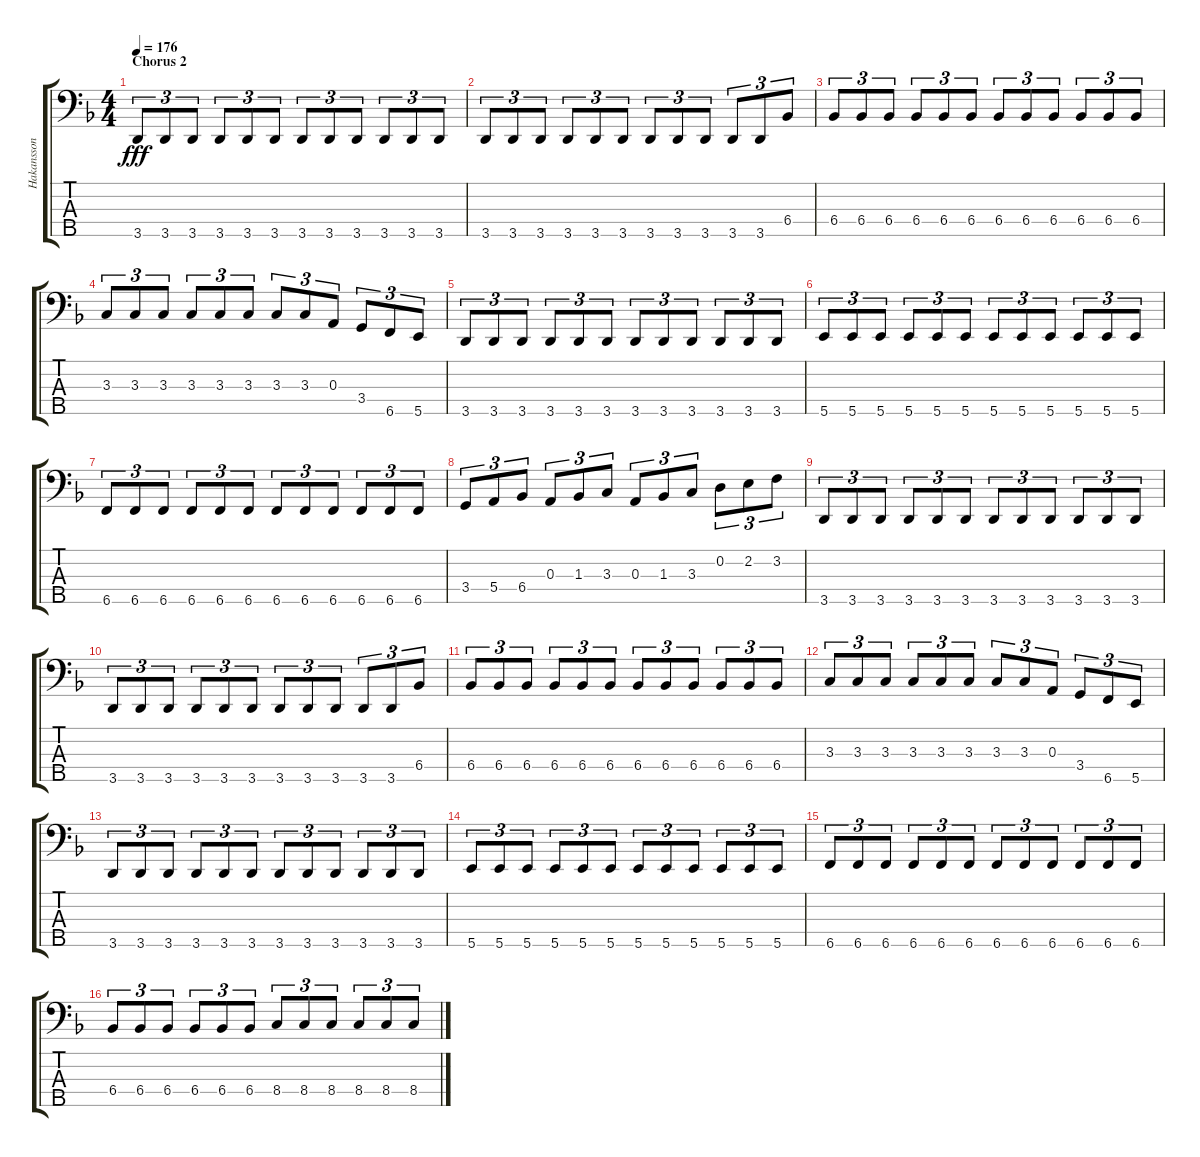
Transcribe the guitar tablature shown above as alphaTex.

\track ("Hakansson" "Hakansson") {instrument electricbassfinger}
\staff {score tabs}
\tuning (G2 D2 A1 E1 B0) {hide}
\ts (4 4)
\section ("" "Chorus 2")
\tempo 176
\clef f4
\ks f
3.5.8{tu (3 2) dy fff} 3.5.8{tu (3 2)} 3.5.8{tu (3 2)} 3.5.8{tu (3 2)} 3.5.8{tu (3 2)} 3.5.8{tu (3 2)} 3.5.8{tu (3 2)} 3.5.8{tu (3 2)} 3.5.8{tu (3 2)} 3.5.8{tu (3 2)} 3.5.8{tu (3 2)} 3.5.8{tu (3 2)} |
3.5.8{tu (3 2)} 3.5.8{tu (3 2)} 3.5.8{tu (3 2)} 3.5.8{tu (3 2)} 3.5.8{tu (3 2)} 3.5.8{tu (3 2)} 3.5.8{tu (3 2)} 3.5.8{tu (3 2)} 3.5.8{tu (3 2)} 3.5.8{tu (3 2)} 3.5.8{tu (3 2)} 6.4.8{tu (3 2)} |
6.4.8{tu (3 2)} 6.4.8{tu (3 2)} 6.4.8{tu (3 2)} 6.4.8{tu (3 2)} 6.4.8{tu (3 2)} 6.4.8{tu (3 2)} 6.4.8{tu (3 2)} 6.4.8{tu (3 2)} 6.4.8{tu (3 2)} 6.4.8{tu (3 2)} 6.4.8{tu (3 2)} 6.4.8{tu (3 2)} |
3.3.8{tu (3 2)} 3.3.8{tu (3 2)} 3.3.8{tu (3 2)} 3.3.8{tu (3 2)} 3.3.8{tu (3 2)} 3.3.8{tu (3 2)} 3.3.8{tu (3 2)} 3.3.8{tu (3 2)} 0.3.8{tu (3 2)} 3.4.8{tu (3 2)} 6.5.8{tu (3 2)} 5.5.8{tu (3 2)} |
3.5.8{tu (3 2)} 3.5.8{tu (3 2)} 3.5.8{tu (3 2)} 3.5.8{tu (3 2)} 3.5.8{tu (3 2)} 3.5.8{tu (3 2)} 3.5.8{tu (3 2)} 3.5.8{tu (3 2)} 3.5.8{tu (3 2)} 3.5.8{tu (3 2)} 3.5.8{tu (3 2)} 3.5.8{tu (3 2)} |
5.5.8{tu (3 2)} 5.5.8{tu (3 2)} 5.5.8{tu (3 2)} 5.5.8{tu (3 2)} 5.5.8{tu (3 2)} 5.5.8{tu (3 2)} 5.5.8{tu (3 2)} 5.5.8{tu (3 2)} 5.5.8{tu (3 2)} 5.5.8{tu (3 2)} 5.5.8{tu (3 2)} 5.5.8{tu (3 2)} |
6.5.8{tu (3 2)} 6.5.8{tu (3 2)} 6.5.8{tu (3 2)} 6.5.8{tu (3 2)} 6.5.8{tu (3 2)} 6.5.8{tu (3 2)} 6.5.8{tu (3 2)} 6.5.8{tu (3 2)} 6.5.8{tu (3 2)} 6.5.8{tu (3 2)} 6.5.8{tu (3 2)} 6.5.8{tu (3 2)} |
3.4.8{tu (3 2)} 5.4.8{tu (3 2)} 6.4.8{tu (3 2)} 0.3.8{tu (3 2)} 1.3.8{tu (3 2)} 3.3.8{tu (3 2)} 0.3.8{tu (3 2)} 1.3.8{tu (3 2)} 3.3.8{tu (3 2)} 0.2.8{tu (3 2)} 2.2.8{tu (3 2)} 3.2.8{tu (3 2)} |
3.5.8{tu (3 2)} 3.5.8{tu (3 2)} 3.5.8{tu (3 2)} 3.5.8{tu (3 2)} 3.5.8{tu (3 2)} 3.5.8{tu (3 2)} 3.5.8{tu (3 2)} 3.5.8{tu (3 2)} 3.5.8{tu (3 2)} 3.5.8{tu (3 2)} 3.5.8{tu (3 2)} 3.5.8{tu (3 2)} |
3.5.8{tu (3 2)} 3.5.8{tu (3 2)} 3.5.8{tu (3 2)} 3.5.8{tu (3 2)} 3.5.8{tu (3 2)} 3.5.8{tu (3 2)} 3.5.8{tu (3 2)} 3.5.8{tu (3 2)} 3.5.8{tu (3 2)} 3.5.8{tu (3 2)} 3.5.8{tu (3 2)} 6.4.8{tu (3 2)} |
6.4.8{tu (3 2)} 6.4.8{tu (3 2)} 6.4.8{tu (3 2)} 6.4.8{tu (3 2)} 6.4.8{tu (3 2)} 6.4.8{tu (3 2)} 6.4.8{tu (3 2)} 6.4.8{tu (3 2)} 6.4.8{tu (3 2)} 6.4.8{tu (3 2)} 6.4.8{tu (3 2)} 6.4.8{tu (3 2)} |
3.3.8{tu (3 2)} 3.3.8{tu (3 2)} 3.3.8{tu (3 2)} 3.3.8{tu (3 2)} 3.3.8{tu (3 2)} 3.3.8{tu (3 2)} 3.3.8{tu (3 2)} 3.3.8{tu (3 2)} 0.3.8{tu (3 2)} 3.4.8{tu (3 2)} 6.5.8{tu (3 2)} 5.5.8{tu (3 2)} |
3.5.8{tu (3 2)} 3.5.8{tu (3 2)} 3.5.8{tu (3 2)} 3.5.8{tu (3 2)} 3.5.8{tu (3 2)} 3.5.8{tu (3 2)} 3.5.8{tu (3 2)} 3.5.8{tu (3 2)} 3.5.8{tu (3 2)} 3.5.8{tu (3 2)} 3.5.8{tu (3 2)} 3.5.8{tu (3 2)} |
5.5.8{tu (3 2)} 5.5.8{tu (3 2)} 5.5.8{tu (3 2)} 5.5.8{tu (3 2)} 5.5.8{tu (3 2)} 5.5.8{tu (3 2)} 5.5.8{tu (3 2)} 5.5.8{tu (3 2)} 5.5.8{tu (3 2)} 5.5.8{tu (3 2)} 5.5.8{tu (3 2)} 5.5.8{tu (3 2)} |
6.5.8{tu (3 2)} 6.5.8{tu (3 2)} 6.5.8{tu (3 2)} 6.5.8{tu (3 2)} 6.5.8{tu (3 2)} 6.5.8{tu (3 2)} 6.5.8{tu (3 2)} 6.5.8{tu (3 2)} 6.5.8{tu (3 2)} 6.5.8{tu (3 2)} 6.5.8{tu (3 2)} 6.5.8{tu (3 2)} |
6.4.8{tu (3 2)} 6.4.8{tu (3 2)} 6.4.8{tu (3 2)} 6.4.8{tu (3 2)} 6.4.8{tu (3 2)} 6.4.8{tu (3 2)} 8.4.8{tu (3 2)} 8.4.8{tu (3 2)} 8.4.8{tu (3 2)} 8.4.8{tu (3 2)} 8.4.8{tu (3 2)} 8.4.8{tu (3 2)}
